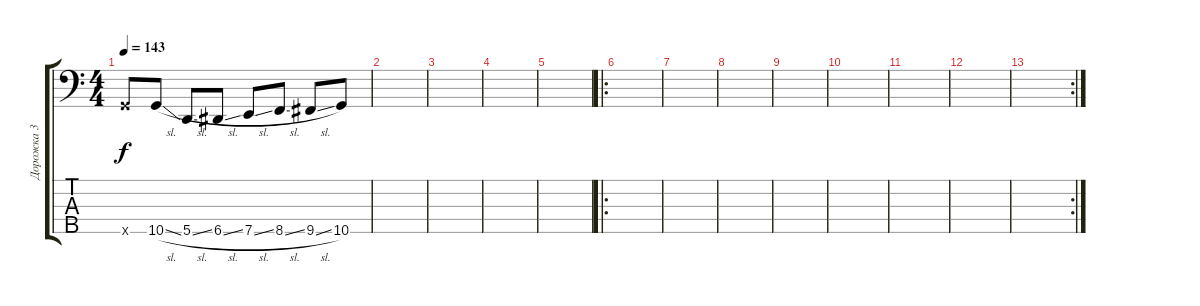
\track ("Дорожка 3" "Дорожка 3") {instrument electricbassfinger}
\staff {score tabs}
\tuning (F2 C2 G1 D1 A0) {hide}
\ts (4 4)
\tempo 143
\clef f4
\ks c
10.5{x}.8{dy f} 10.5{sl}.8 5.5{sl}.8 6.5{sl}.8 7.5{sl}.8 8.5{sl}.8 9.5{sl}.8 10.5.8 |
|
|
|
|
\ro
|
|
|
|
|
|
|
\rc 2
